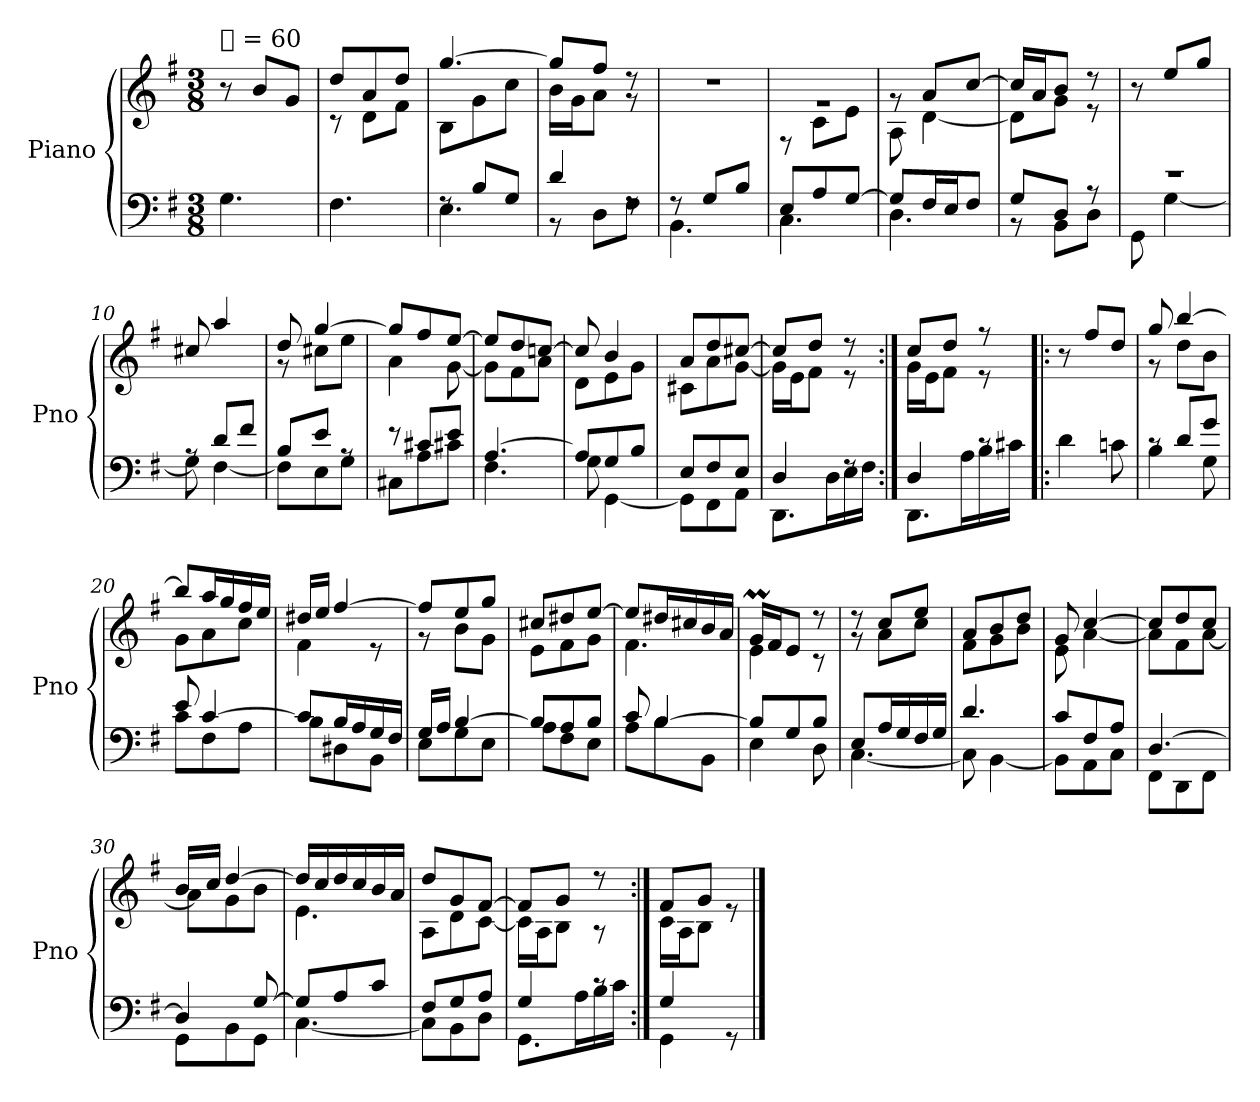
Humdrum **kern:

**kern	**kern
*part1	*part1
*staff2	*staff1
*I"Piano	*
*I'Pno	*
*clefF4	*clefG2
*k[f#]	*k[f#]
*M3/8	*M3/8
=1	=1
!	!LO:TX:a:t=𝅘𝅥 = 60
4.G\	8r
.	8b/L
.	8g/J
=2	=2
*	*^
4.F#\	8dd/L	8r
.	8a/	8d\L
.	8dd/J	8f#\J
=3	=3	=3
*^	*	*
8rF	4.E\	[4.gg/	8B\L
8B/L	.	.	8g\
8G/J	.	.	8cc\J
=4	=4	=4	=4
4d/	8r	8gg/L]	16b\LL
.	.	.	16g\J
.	8D\L	8ff#/J	8a\J
8rF	8F#\J	8rdd	8r
*	*	*v	*v
=5	=5	=5
8rF	4.BB\	4.r
8G/L	.	.
8B/J	.	.
=6	=6	=6
*	*	*^
8E/L	4.C\	4.rg	8rF
8A/	.	.	8c\L
[8G/J	.	.	8e\J
!!LO:LB:g=z	!!
=7	=7	=7	=7
8G/L]	4.D\	8rg	8A\
16F#/L	.	8a/L	[4d\
16E/J	.	.	.
8F#/J	.	[8cc/J	.
=8	=8	=8	=8
8G/L	8r	16cc/LL]	8d\L]
.	.	16a/J	.
8D/J	8BB\L	8b/J	8g\J
8r	8D\J	8r	8r
*	*	*v	*v
=9	=9	=9
4.r	8GG\	8r
.	[4G\	8ee/L
.	.	8gg/J
=10	=10	=10
8rA	8G\]	8cc#X/
8d/L	[4F#\	4aa/
8f#/J	.	.
=11	=11	=11
*	*	*^
8B/L	8F#\L]	8dd/	8r
8e/J	8E\	[4gg/	8cc#X\L
8rA	8G\J	.	8ee\J
=12	=12	=12	=12
8r	8C#X\L	8gg/L]	4a\
8c#X/L	8A\	8ff#/	.
8e/J	8c#X\J	[8ee/J	[8g\
!!LO:LB:g=z	!!
=13	=13	=13	=13
[4.A/	4.F#\	8ee/L]	8g\L]
.	.	8dd/	8f#\
.	.	[8ccn/J	8a\J
=14	=14	=14	=14
8A/L]	8G\	8cc/]	8d\L
8G/	[4GG\	4b/	8e\
8B/J	.	.	8g\J
=15	=15	=15	=15
8E/L	8GG\L]	8a/L	8c#X\L
8F#/	8FF#\	8dd/	8a\
8E/J	8AA\J	[8cc#X/J	[8g\J
=16	=16	=16	=16
4D/	8.DD\L	8cc#/L]	16g\LL]
.	.	.	16e\J
.	.	8dd/J	8f#\J
.	16D\L	.	.
8rF	16E\	8r	8r
.	16F#\JJ	.	.
=17:|!	=17:|!	=17:|!	=17:|!
4D/	8.DD\L	8cc/L	16g\LL
.	.	.	16e\J
.	.	8dd/J	8f#\J
.	16A\L	.	.
8rc	16B\	8r	8r
.	16c#X\JJ	.	.
*	*	*v	*v
!!LO:LB:g=z
=18!|:	=18!|:	=18!|:
4.rFyy	4d\	8r
.	.	8ff#/L
.	8cn\	8dd/J
=19	=19	=19
*	*	*^
8rc	4B\	8gg/	8r
8d/L	.	[4bb/	8dd\L
8g/J	8G\	.	8b\J
=20	=20	=20	=20
8e/	8c\L	8bb/L]	8g\L
[4c/	8F#\	16aa/L	8a\
.	.	16gg/	.
.	8A\J	16ff#/	8cc\J
.	.	16ee/JJ	.
=21	=21	=21	=21
8c/L]	8B\L	16dd#X/LL	4f#\
.	.	16ee/JJ	.
16B/L	8D#X\	[4ff#/	.
16A/	.	.	.
16G/	8BB\J	.	8r
16F#/JJ	.	.	.
=22	=22	=22	=22
16G/LL	8E\L	8ff#/L]	8r
16A/JJ	.	.	.
[4B/	8G\	8ee/	8b\L
.	8E\J	8gg/J	8g\J
=23	=23	=23	=23
8B/L]	8A\L	8cc#X/L	8e\L
8A/	8F#\	8dd#X/	8f#\
8B/J	8E\J	[8ee/J	8g\J
!!LO:LB:g=z	!!
=24	=24	=24	=24
8c/	8A\L	8ee/L]	4.f#\
[4B/	8B\	16dd#X/L	.
.	.	16cc#X/	.
.	8BB\J	16b/	.
.	.	16a/JJ	.
=25	=25	=25	=25
8B/L]	4E\	16gM/LL	4e\
.	.	16f#/J	.
8G/	.	8e/J	.
8B/J	8D\	8r	8r
=26	=26	=26	=26
8E/L	[4.C\	8r	8r
16A/L	.	8cc/L	8a\L
16G/	.	.	.
16F#/	.	8ee/J	8cc\J
16G/JJ	.	.	.
=27	=27	=27	=27
4.d/	8C\]	8a/L	8f#\L
.	[4BB\	8b/	8g\
.	.	8dd/J	8b\J
=28	=28	=28	=28
8c/L	8BB\L]	8g/	8e\
8F#/	8AA\	[4cc/	[4a\
8A/J	8C\J	.	.
=29	=29	=29	=29
[4.D/	8FF#\L	8cc/L]	8a\L]
.	8DD\	8dd/	8f#\
.	8FF#\J	8cc/J	[8a\J
!!LO:LB:g=z	!!
=30	=30	=30	=30
4D/]	8GG\L	16b/LL	8a\L]
.	.	16cc/JJ	.
.	8BB\	[4dd/	8g\
[8G/	8GG\J	.	8b\J
=31	=31	=31	=31
8G/L]	[4.C\	16dd/LL]	4.e\
.	.	16cc/	.
8A/	.	16dd/	.
.	.	16cc/	.
8c/J	.	16b/	.
.	.	16a/JJ	.
=32	=32	=32	=32
8F#/L	8C\L]	8dd/L	8A\L
8G/	8BB\	8g/	8d\
8A/J	8D\J	[8f#/J	[8c\J
=33	=33	=33	=33
4G/	8.GG\L	8f#/L]	16c\LL]
.	.	.	16A\J
.	.	8g/J	8B\J
.	16A\L	.	.
8rc	16B\	8r	8r
.	16c\JJ	.	.
=34:|!	=34:|!	=34:|!	=34:|!
4G/	4GG\	8f#/L	16c\LL
.	.	.	16A\J
.	.	8g/J	8B\J
8rGG	8ryy	8re	8ryy
*v	*v	*	*
*	*v	*v
==	==
*-	*-
